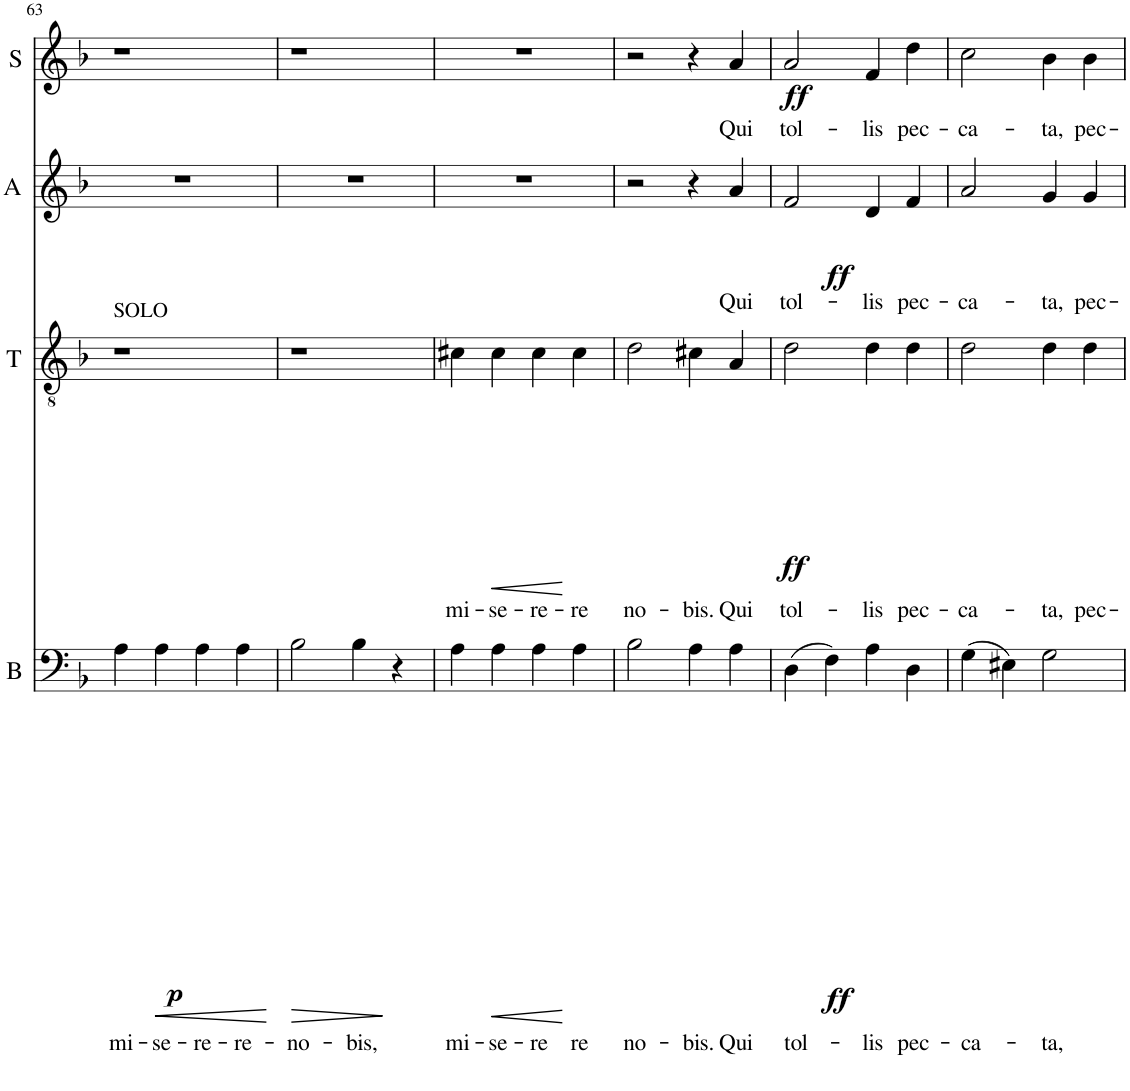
**kern	**text	**dynam	**kern	**text	**dynam	**kern	**text	**dynam	**kern	**text	**dynam
*part4	*part4	*part4	*part3	*part3	*part3	*part2	*part2	*part2	*part1	*part1	*part1
*staff4	*staff4	*staff4	*staff3	*staff3	*staff3	*staff2	*staff2	*staff2	*staff1	*staff1	*staff1
*I"B	*	*	*I"T	*	*	*I"A	*	*	*I"S	*	*
*I'B	*	*	*I'T	*	*	*I'A	*	*	*I'S	*	*
!!LO:PB:g=z
*clefF4	*	*	*clefGv2	*	*	*clefG2	*	*	*clefG2	*	*
*k[b-]	*	*	*k[b-]	*	*	*k[b-]	*	*	*k[b-]	*	*
*M4/4	*	*	*M4/4	*	*	*M4/4	*	*	*M4/4	*	*
*met(c)	*	*	*met(c)	*	*	*met(c)	*	*	*met(c)	*	*
=63	=63	=63	=63	=63	=63	=63	=63	=63	=63	=63	=63
!	!	!	!LO:TX:a:t=SOLO	!	!	!	!	!	!	!	!
!	!LO:LY:b	!LO:DY:b	!	!	!	!	!	!	!	!	!
4A\	mi-	p	1r	.	.	1r	.	.	1r	.	.
!	!LO:LY:b	!LO:HP:b	!	!	!	!	!	!	!	!	!
4A\	-se-	<	.	.	.	.	.	.	.	.	.
!	!LO:LY:b	!	!	!	!	!	!	!	!	!	!
4A\	-re-	.	.	.	.	.	.	.	.	.	.
!	!LO:LY:b	!	!	!	!	!	!	!	!	!	!
4A\	-re-	.	.	.	.	.	.	.	.	.	.
.	.	[	.	.	.	.	.	.	.	.	.
=64	=64	=64	=64	=64	=64	=64	=64	=64	=64	=64	=64
!	!LO:LY:b	!LO:HP:b	!	!	!	!	!	!	!	!	!
2B-\	-no-	>	1r	.	.	1r	.	.	1r	.	.
!	!LO:LY:b	!	!	!	!	!	!	!	!	!	!
4B-\	-bis,	.	.	.	.	.	.	.	.	.	.
4r	.	]	.	.	.	.	.	.	.	.	.
=65	=65	=65	=65	=65	=65	=65	=65	=65	=65	=65	=65
!	!LO:LY:b	!	!	!LO:LY:b	!	!	!	!	!	!	!
4A\	mi-	.	4c#X\	mi-	.	1r	.	.	1r	.	.
!	!LO:LY:b	!LO:HP:b	!	!LO:LY:b	!LO:HP:b	!	!	!	!	!	!
4A\	-se-	<	4c#\	-se-	<	.	.	.	.	.	.
!	!LO:LY:b	!	!	!LO:LY:b	!	!	!	!	!	!	!
4A\	-re	.	4c#\	-re-	.	.	.	.	.	.	.
!	!LO:LY:b	!	!	!LO:LY:b	!	!	!	!	!	!	!
4A\	re	[	4c#\	-re	[	.	.	.	.	.	.
=66	=66	=66	=66	=66	=66	=66	=66	=66	=66	=66	=66
!	!LO:LY:b	!	!	!LO:LY:b	!	!	!	!	!	!	!
2B-\	no-	.	2d\	no-	.	2r	.	.	2r	.	.
!	!LO:LY:b	!	!	!LO:LY:b	!LO:DY:b	!	!	!	!	!	!LO:DY:b
4A\	-bis.	.	4c#X\	-bis.	ff	4r	.	.	4r	.	ff
!	!LO:LY:b	!LO:DY:b	!	!LO:LY:b	!	!	!LO:LY:b	!LO:DY:b	!	!LO:LY:b	!
4A\	Qui	ff	4A/	Qui	.	4a/	Qui	ff	4a/	Qui	.
=67	=67	=67	=67	=67	=67	=67	=67	=67	=67	=67	=67
!	!LO:LY:b	!	!	!LO:LY:b	!	!	!LO:LY:b	!	!	!LO:LY:b	!
(4D\	tol-	.	2d\	tol-	.	2f/	tol-	.	2a/	tol-	.
4F\)	.	.	.	.	.	.	.	.	.	.	.
!	!LO:LY:b	!	!	!LO:LY:b	!	!	!LO:LY:b	!	!	!LO:LY:b	!
4A\	-lis	.	4d\	-lis	.	4d/	-lis	.	4f/	-lis	.
!	!LO:LY:b	!	!	!LO:LY:b	!	!	!LO:LY:b	!	!	!LO:LY:b	!
4D\	pec-	.	4d\	pec-	.	4f/	pec-	.	4dd\	pec-	.
=68	=68	=68	=68	=68	=68	=68	=68	=68	=68	=68	=68
!	!LO:LY:b	!	!	!LO:LY:b	!	!	!LO:LY:b	!	!	!LO:LY:b	!
(4G\	-ca-	.	2d\	-ca-	.	2a/	-ca-	.	2cc\	-ca-	.
4E#X\)	.	.	.	.	.	.	.	.	.	.	.
!	!LO:LY:b	!	!	!LO:LY:b	!	!	!LO:LY:b	!	!	!LO:LY:b	!
2G\	-ta,	.	4d\	-ta,	.	4g/	-ta,	.	4b-\	-ta,	.
!	!	!	!	!LO:LY:b	!	!	!LO:LY:b	!	!	!LO:LY:b	!
.	.	.	4d\	pec-	.	4g/	pec-	.	4b-\	pec-	.
=	=	=	=	=	=	=	=	=	=	=	=
*-	*-	*-	*-	*-	*-	*-	*-	*-	*-	*-	*-
